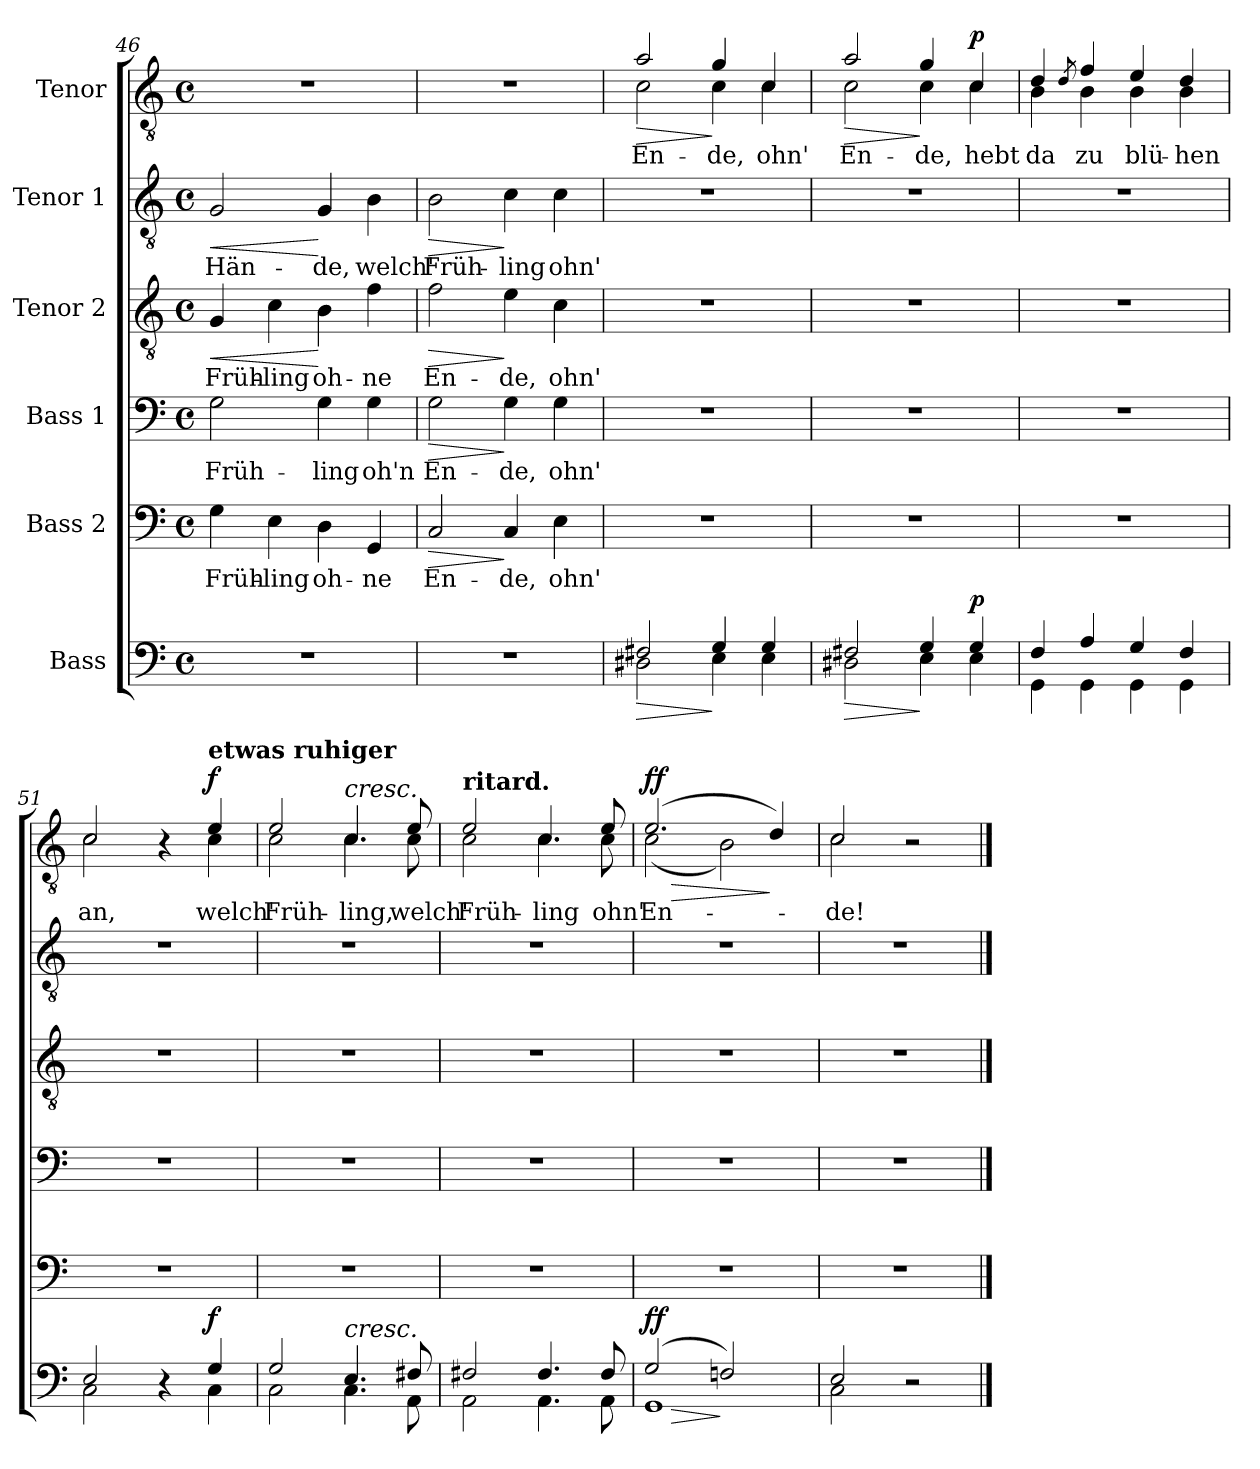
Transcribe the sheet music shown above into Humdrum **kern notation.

**kern	**dynam	**kern	**text	**dynam	**kern	**text	**dynam	**kern	**text	**dynam	**kern	**text	**dynam	**kern	**text	**dynam
*part6	*part6	*part5	*part5	*part5	*part4	*part4	*part4	*part3	*part3	*part3	*part2	*part2	*part2	*part1	*part1	*part1
*staff6	*staff6	*staff5	*staff5	*staff5	*staff4	*staff4	*staff4	*staff3	*staff3	*staff3	*staff2	*staff2	*staff2	*staff1	*staff1	*staff1
*I"Bass	*	*I"Bass 2	*	*	*I"Bass 1	*	*	*I"Tenor 2	*	*	*I"Tenor 1	*	*	*I"Tenor	*	*
*clefF4	*	*clefF4	*	*	*clefF4	*	*	*clefGv2	*	*	*clefGv2	*	*	*clefGv2	*	*
*k[]	*	*k[]	*	*	*k[]	*	*	*k[]	*	*	*k[]	*	*	*k[]	*	*
*M4/4	*	*M4/4	*	*	*M4/4	*	*	*M4/4	*	*	*M4/4	*	*	*M4/4	*	*
*met(c)	*	*met(c)	*	*	*met(c)	*	*	*met(c)	*	*	*met(c)	*	*	*met(c)	*	*
=46	=46	=46	=46	=46	=46	=46	=46	=46	=46	=46	=46	=46	=46	=46	=46	=46
!	!	!	!LO:LY:b	!	!	!LO:LY:b	!	!	!LO:LY:b	!LO:HP:b	!	!LO:LY:b	!LO:HP:b	!	!	!
1r	.	4G\	Früh-	.	2G\	Früh-	.	4G/	Früh-	<	2G/	Hän-	<	1r	.	.
!	!	!	!LO:LY:b	!	!	!	!	!	!LO:LY:b	!	!	!	!	!	!	!
.	.	4E\	-ling	.	.	.	.	4c\	-ling	.	.	.	.	.	.	.
!	!	!	!LO:LY:b	!	!	!LO:LY:b	!	!	!LO:LY:b	!	!	!LO:LY:b	!	!	!	!
.	.	4D\	oh-	.	4G\	-ling	.	4B\	oh-	[	4G/	-de,	[	.	.	.
!	!	!	!LO:LY:b	!	!	!LO:LY:b	!	!	!LO:LY:b	!	!	!LO:LY:b	!	!	!	!
.	.	4GG/	-ne	.	4G\	oh'n	.	4f\	-ne	.	4B\	welch'	.	.	.	.
=47	=47	=47	=47	=47	=47	=47	=47	=47	=47	=47	=47	=47	=47	=47	=47	=47
!	!	!	!LO:LY:b	!LO:HP:b	!	!LO:LY:b	!LO:HP:b	!	!LO:LY:b	!LO:HP:b	!	!LO:LY:b	!LO:HP:b	!	!	!
1r	.	2C/	En-	>	2G\	En-	>	2f\	En-	>	2B\	Früh-	>	1r	.	.
!	!	!	!LO:LY:b	!	!	!LO:LY:b	!	!	!LO:LY:b	!	!	!LO:LY:b	!	!	!	!
.	.	4C/	-de,	]	4G\	-de,	]	4e\	-de,	]	4c\	-ling	]	.	.	.
!	!	!	!LO:LY:b	!	!	!LO:LY:b	!	!	!LO:LY:b	!	!	!LO:LY:b	!	!	!	!
.	.	4E\	ohn'	.	4G\	ohn'	.	4c\	ohn'	.	4c\	ohn'	.	.	.	.
!!LO:LB:g=z
=48	=48	=48	=48	=48	=48	=48	=48	=48	=48	=48	=48	=48	=48	=48	=48	=48
!	!LO:HP:b	!	!	!	!	!	!	!	!	!	!	!	!	!	!LO:LY:b	!LO:HP:b
*^	*	*	*	*	*	*	*	*	*	*	*	*	*	*^	*	*
2F#X/	2D#X\	>	1r	.	.	1r	.	.	1r	.	.	1r	.	.	2a/	2c\	En-	>
!	!	!	!	!	!	!	!	!	!	!	!	!	!	!	!	!	!LO:LY:b	!
4G/	4E\	]	.	.	.	.	.	.	.	.	.	.	.	.	4g/	4c\	-de,	]
!	!	!	!	!	!	!	!	!	!	!	!	!	!	!	!	!	!LO:LY:b	!
4G/	4E\	.	.	.	.	.	.	.	.	.	.	.	.	.	4c/	4c\	ohn'	.
=49	=49	=49	=49	=49	=49	=49	=49	=49	=49	=49	=49	=49	=49	=49	=49	=49	=49	=49
!	!	!LO:HP:b	!	!	!	!	!	!	!	!	!	!	!	!	!	!	!LO:LY:b	!LO:HP:b
2F#X/	2D#X\	>	1r	.	.	1r	.	.	1r	.	.	1r	.	.	2a/	2c\	En-	>
!	!	!	!	!	!	!	!	!	!	!	!	!	!	!	!	!	!LO:LY:b	!
4G/	4E\	]	.	.	.	.	.	.	.	.	.	.	.	.	4g/	4c\	-de,	]
!	!	!LO:DY:a	!	!	!	!	!	!	!	!	!	!	!	!	!	!	!LO:LY:b	!LO:DY:a
4G/	4E\	p	.	.	.	.	.	.	.	.	.	.	.	.	4c/	4c\	hebt	p
=50	=50	=50	=50	=50	=50	=50	=50	=50	=50	=50	=50	=50	=50	=50	=50	=50	=50	=50
!	!	!	!	!	!	!	!	!	!	!	!	!	!	!	!	!	!LO:LY:b	!
4F/	4GG\	.	1r	.	.	1r	.	.	1r	.	.	1r	.	.	4d/	4B\	da	.
.	.	.	.	.	.	.	.	.	.	.	.	.	.	.	8qd/	.	.	.
!	!	!	!	!	!	!	!	!	!	!	!	!	!	!	!	!	!LO:LY:b	!
4A/	4GG\	.	.	.	.	.	.	.	.	.	.	.	.	.	4f/	4B\	zu	.
!	!	!	!	!	!	!	!	!	!	!	!	!	!	!	!	!	!LO:LY:b	!
4G/	4GG\	.	.	.	.	.	.	.	.	.	.	.	.	.	4e/	4B\	blü-	.
!	!	!	!	!	!	!	!	!	!	!	!	!	!	!	!	!	!LO:LY:b	!
4F/	4GG\	.	.	.	.	.	.	.	.	.	.	.	.	.	4d/	4B\	-hen	.
!!LO:LB:g=z	!!
=51	=51	=51	=51	=51	=51	=51	=51	=51	=51	=51	=51	=51	=51	=51	=51	=51	=51	=51
!	!	!	!	!	!	!	!	!	!	!	!	!	!	!	!	!	!LO:LY:b	!
2E/	2C\	.	1r	.	.	1r	.	.	1r	.	.	1r	.	.	2c/	2c\	an,	.
4r	4ryy	.	.	.	.	.	.	.	.	.	.	.	.	.	4r	4ryy	.	.
!	!	!	!	!	!	!	!	!	!	!	!	!	!	!	!LO:TX:a:B:t=etwas ruhiger	!	!	!
!	!	!LO:DY:a	!	!	!	!	!	!	!	!	!	!	!	!	!	!	!LO:LY:b	!LO:DY:a
4G/	4C\	f	.	.	.	.	.	.	.	.	.	.	.	.	4e/	4c\	welch'	f
=52	=52	=52	=52	=52	=52	=52	=52	=52	=52	=52	=52	=52	=52	=52	=52	=52	=52	=52
!	!	!	!	!	!	!	!	!	!	!	!	!	!	!	!	!	!LO:LY:b	!
2G/	2C\	.	1r	.	.	1r	.	.	1r	.	.	1r	.	.	2e/	2c\	Früh-	.
!	!	!	!	!	!	!	!	!	!	!	!	!	!	!	!LO:TX:a:i:t=cresc.	!	!	!
!LO:TX:a:i:t=cresc.	!	!	!	!	!	!	!	!	!	!	!	!	!	!	!	!	!	!
!	!	!	!	!	!	!	!	!	!	!	!	!	!	!	!	!	!LO:LY:b	!
4.E/	4.C\	.	.	.	.	.	.	.	.	.	.	.	.	.	4.c/	4.c\	-ling,	.
!	!	!	!	!	!	!	!	!	!	!	!	!	!	!	!	!	!LO:LY:b	!
8F#X/	8AA\	.	.	.	.	.	.	.	.	.	.	.	.	.	8e/	8c\	welch'	.
=53	=53	=53	=53	=53	=53	=53	=53	=53	=53	=53	=53	=53	=53	=53	=53	=53	=53	=53
!	!	!	!	!	!	!	!	!	!	!	!	!	!	!	!LO:TX:a:B:t=ritard.	!	!	!
!	!	!	!	!	!	!	!	!	!	!	!	!	!	!	!	!	!LO:LY:b	!
2F#X/	2AA\	.	1r	.	.	1r	.	.	1r	.	.	1r	.	.	2e/	2c\	Früh-	.
!	!	!	!	!	!	!	!	!	!	!	!	!	!	!	!	!	!LO:LY:b	!
4.F#/	4.AA\	.	.	.	.	.	.	.	.	.	.	.	.	.	4.c/	4.c\	-ling	.
!	!	!	!	!	!	!	!	!	!	!	!	!	!	!	!	!	!LO:LY:b	!
8F#/	8AA\	.	.	.	.	.	.	.	.	.	.	.	.	.	8e/	8c\	ohn'	.
=54	=54	=54	=54	=54	=54	=54	=54	=54	=54	=54	=54	=54	=54	=54	=54	=54	=54	=54
!	!	!LO:HP:b	!	!	!	!	!	!	!	!	!	!	!	!	!	!	!LO:LY:b	!LO:HP:b
!	!	!LO:DY:n=1:a	!	!	!	!	!	!	!	!	!	!	!	!	!	!	!	!LO:DY:n=1:a
(2G/	1GG	> ff	1r	.	.	1r	.	.	1r	.	.	1r	.	.	(2.e/	(2c\	En-	> ff
2Fn/)	.	]	.	.	.	.	.	.	.	.	.	.	.	.	.	2B\)	.	.
.	.	.	.	.	.	.	.	.	.	.	.	.	.	.	4d/)	.	.	]
=55	=55	=55	=55	=55	=55	=55	=55	=55	=55	=55	=55	=55	=55	=55	=55	=55	=55	=55
!	!	!	!	!	!	!	!	!	!	!	!	!	!	!	!	!	!LO:LY:b	!
2E/	2C\	.	1r	.	.	1r	.	.	1r	.	.	1r	.	.	2c/	2c\	-de!	.
2r	2ryy	.	.	.	.	.	.	.	.	.	.	.	.	.	2r	2ryy	.	.
*v	*v	*	*	*	*	*	*	*	*	*	*	*	*	*	*v	*v	*	*
==	==	==	==	==	==	==	==	==	==	==	==	==	==	==	==	==
*-	*-	*-	*-	*-	*-	*-	*-	*-	*-	*-	*-	*-	*-	*-	*-	*-
